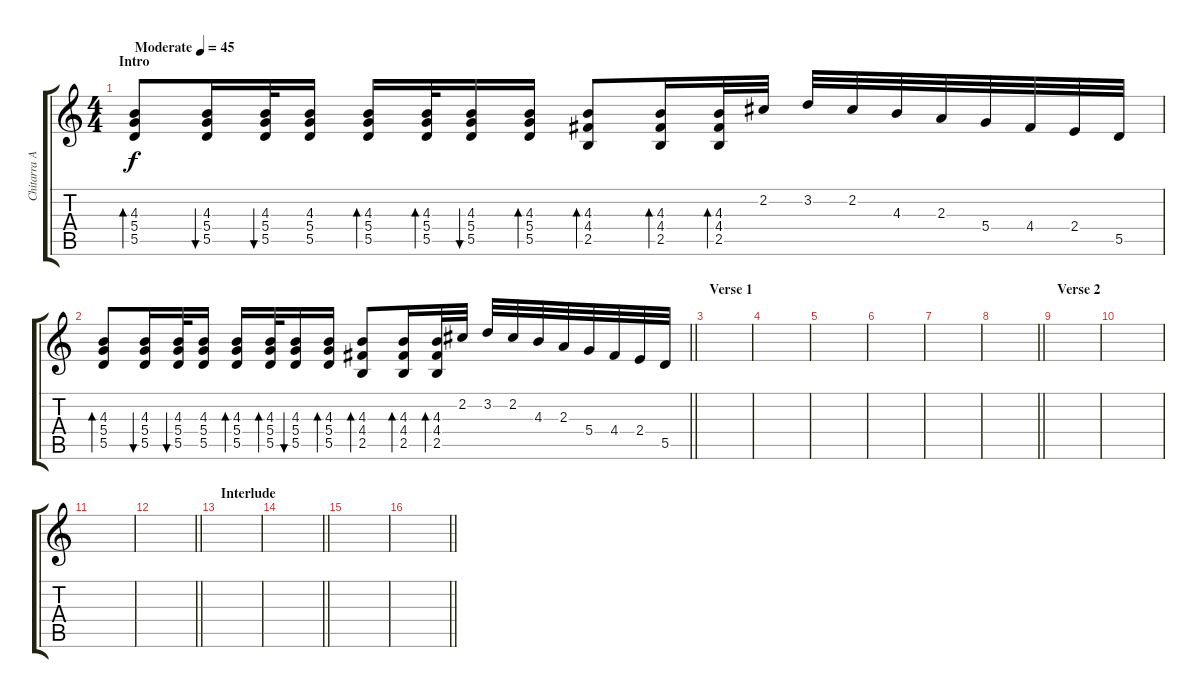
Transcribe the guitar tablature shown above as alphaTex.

\track ("Chitarra Acustica" "Chitarra A") {instrument acousticguitarsteel}
\staff {score tabs}
\tuning (E4 B3 G3 D3 A2 E2) {hide}
\ts (4 4)
\section ("" "Intro")
\tempo (45 "Moderate")
\clef g2
\ks c
(4.3 5.4 5.5).8{bd 60 dy f instrument acousticguitarsteel} (4.3 5.4 5.5).16{bu 60} (4.3 5.4 5.5).32{bu 60} (4.3 5.4 5.5).16 (4.3 5.4 5.5).16{bd 60} (4.3 5.4 5.5).32{bd 60} (4.3 5.4 5.5).16{bu 60} (4.3 5.4 5.5).16{bd 60} (4.3 4.4 2.5).8{bd 60} (4.3 4.4 2.5).16{bd 60} (4.3 4.4 2.5).32{bd 60} 2.2.32 3.2.32 2.2.32 4.3.32 2.3.32 5.4.32 4.4.32 2.4.32 5.5.32 |
\barLineRight lightlight
(4.3 5.4 5.5).8{bd 60} (4.3 5.4 5.5).16{bu 60} (4.3 5.4 5.5).32{bu 60} (4.3 5.4 5.5).16 (4.3 5.4 5.5).16{bd 60} (4.3 5.4 5.5).32{bd 60} (4.3 5.4 5.5).16{bu 60} (4.3 5.4 5.5).16{bd 60} (4.3 4.4 2.5).8{bd 60} (4.3 4.4 2.5).16{bd 60} (4.3 4.4 2.5).32{bd 60} 2.2.32 3.2.32 2.2.32 4.3.32 2.3.32 5.4.32 4.4.32 2.4.32 5.5.32 |
\section ("" "Verse 1")
|
|
|
|
|
\barLineRight lightlight
|
\section ("" "Verse 2")
|
|
|
\barLineRight lightlight
|
\section ("" "Interlude")
|
\barLineRight lightlight
|
|
\barLineRight lightlight
